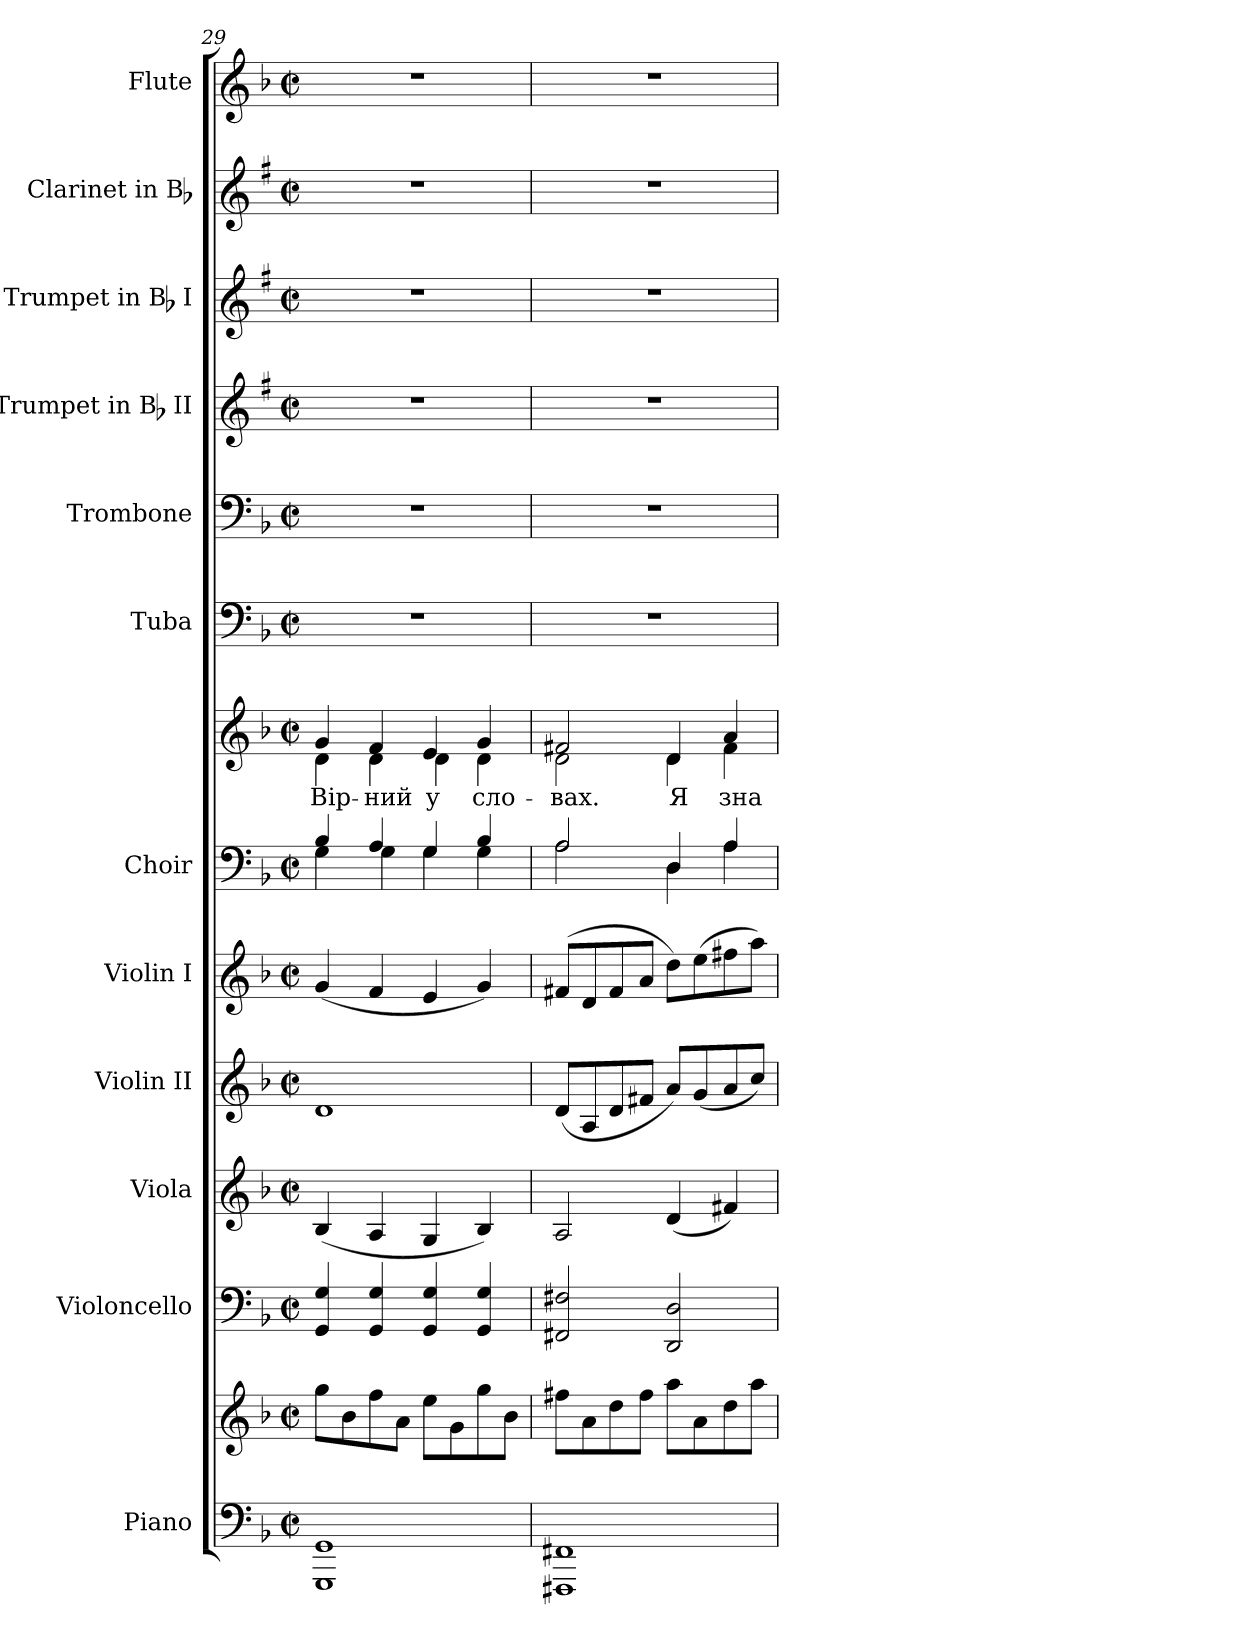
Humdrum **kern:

**kern	**kern	**kern	**kern	**kern	**kern	**kern	**kern	**text	**kern	**kern	**kern	**kern	**kern	**kern
*part12	*part12	*part11	*part10	*part9	*part8	*part7	*part7	*part7	*part6	*part5	*part4	*part3	*part2	*part1
*staff14	*staff13	*staff12	*staff11	*staff10	*staff9	*staff8	*staff7	*staff7	*staff6	*staff5	*staff4	*staff3	*staff2	*staff1
*I"Piano	*	*I"Violoncello	*I"Viola	*I"Violin II	*I"Violin I	*I"Choir	*	*	*I"Tuba	*I"Trombone	*I"Trumpet in Bb II	*I"Trumpet in Bb I	*I"Clarinet in Bb	*I"Flute
*	*	*	*	*	*	*	*	*	*I'Tba.	*I'Tbn.	*I'Tpt.	*I'Tpt.	*I'Cl.	*I'Fl.
*clefF4	*clefG2	*clefF4	*clefG2	*clefG2	*clefG2	*clefF4	*clefG2	*	*clefF4	*clefF4	*clefG2	*clefG2	*clefG2	*clefG2
*	*	*	*	*	*	*	*	*	*	*	*ITrd1c2	*ITrd1c2	*ITrd1c2	*
*k[b-]	*k[b-]	*k[b-]	*k[b-]	*k[b-]	*k[b-]	*k[b-]	*k[b-]	*	*k[b-]	*k[b-]	*k[b-]	*k[b-]	*k[b-]	*k[b-]
*d:	*d:	*d:	*d:	*d:	*d:	*d:	*d:	*	*d:	*d:	*d:	*d:	*d:	*d:
*M2/2	*M2/2	*M2/2	*M2/2	*M2/2	*M2/2	*M2/2	*M2/2	*	*M2/2	*M2/2	*M2/2	*M2/2	*M2/2	*M2/2
*met(c|)	*met(c|)	*met(c|)	*met(c|)	*met(c|)	*met(c|)	*met(c|)	*met(c|)	*	*met(c|)	*met(c|)	*met(c|)	*met(c|)	*met(c|)	*met(c|)
=29	=29	=29	=29	=29	=29	=29	=29	=29	=29	=29	=29	=29	=29	=29
*	*	*	*	*	*	*^	*	*	*	*	*	*	*	*
!	!	!	!	!	!	!	!	!	!LO:LY:b:color=#000000	!	!	!	!	!	!
*	*	*	*	*	*	*	*	*^	*	*	*	*	*	*	*
1GGGi 1GGi	8ggi\L	4GGi/ 4Gi	(4B-i/	1di	(4gi/	4B-i/	4Gi\	4gi/	4di\	Вір-	1r	1r	1r	1r	1r	1r
.	8b-i\	.	.	.	.	.	.	.	.	.	.	.	.	.	.	.
!	!	!	!	!	!	!	!	!	!	!LO:LY:b:color=#000000	!	!	!	!	!	!
.	8ffi\	4GGi/ 4Gi	4Ai/	.	4fi/	4Ai/	4Gi\	4fi/	4di\	-ний	.	.	.	.	.	.
.	8ai\J	.	.	.	.	.	.	.	.	.	.	.	.	.	.	.
!	!	!	!	!	!	!	!	!	!	!LO:LY:b:color=#000000	!	!	!	!	!	!
.	8eei\L	4GGi/ 4Gi	4Gi/	.	4ei/	4Gi/	4Gi\	4ei/	4di\	у	.	.	.	.	.	.
.	8gi\	.	.	.	.	.	.	.	.	.	.	.	.	.	.	.
!	!	!	!	!	!	!	!	!	!	!LO:LY:b:color=#000000	!	!	!	!	!	!
.	8ggi\	4GGi/ 4Gi	4B-i/)	.	4gi/)	4B-i/	4Gi\	4gi/	4di\	сло-	.	.	.	.	.	.
.	8b-i\J	.	.	.	.	.	.	.	.	.	.	.	.	.	.	.
=30	=30	=30	=30	=30	=30	=30	=30	=30	=30	=30	=30	=30	=30	=30	=30	=30
!	!	!	!	!	!	!	!	!	!	!LO:LY:b:color=#000000	!	!	!	!	!	!
1FFF#Xi 1FF#Xi	8ff#Xi\L	2FF#Xi/ 2F#Xi	2Ai/	(8di/L	(8f#Xi/L	2Ai/	2Ai\	2f#Xi/	2di\	-вах.	1r	1r	1r	1r	1r	1r
.	8ai\	.	.	8Ai/	8di/	.	.	.	.	.	.	.	.	.	.	.
.	8ddi\	.	.	8di/	8f#i/	.	.	.	.	.	.	.	.	.	.	.
.	8ff#i\J	.	.	8f#Xi/J	8ai/J	.	.	.	.	.	.	.	.	.	.	.
!	!	!	!	!	!	!	!	!	!	!LO:LY:b:color=#000000	!	!	!	!	!	!
.	8aai\L	2DDi/ 2Di	(4di/	8ai/L)	8ddi\L)	4Di/	4Di\	4di/	4di\	Я	.	.	.	.	.	.
.	8ai\	.	.	(8gi/	(8eei\	.	.	.	.	.	.	.	.	.	.	.
!	!	!	!	!	!	!	!	!	!	!LO:LY:b:color=#000000	!	!	!	!	!	!
.	8ddi\	.	4f#Xi/)	8ai/	8ff#Xi\	4Ai/	4Ai\	4ai/	4f#i\	зна-	.	.	.	.	.	.
.	8aai\J	.	.	8cci/J)	8aai\J)	.	.	.	.	.	.	.	.	.	.	.
*	*	*	*	*	*	*v	*v	*	*	*	*	*	*	*	*	*
*	*	*	*	*	*	*	*v	*v	*	*	*	*	*	*	*
=	=	=	=	=	=	=	=	=	=	=	=	=	=	=
*-	*-	*-	*-	*-	*-	*-	*-	*-	*-	*-	*-	*-	*-	*-
